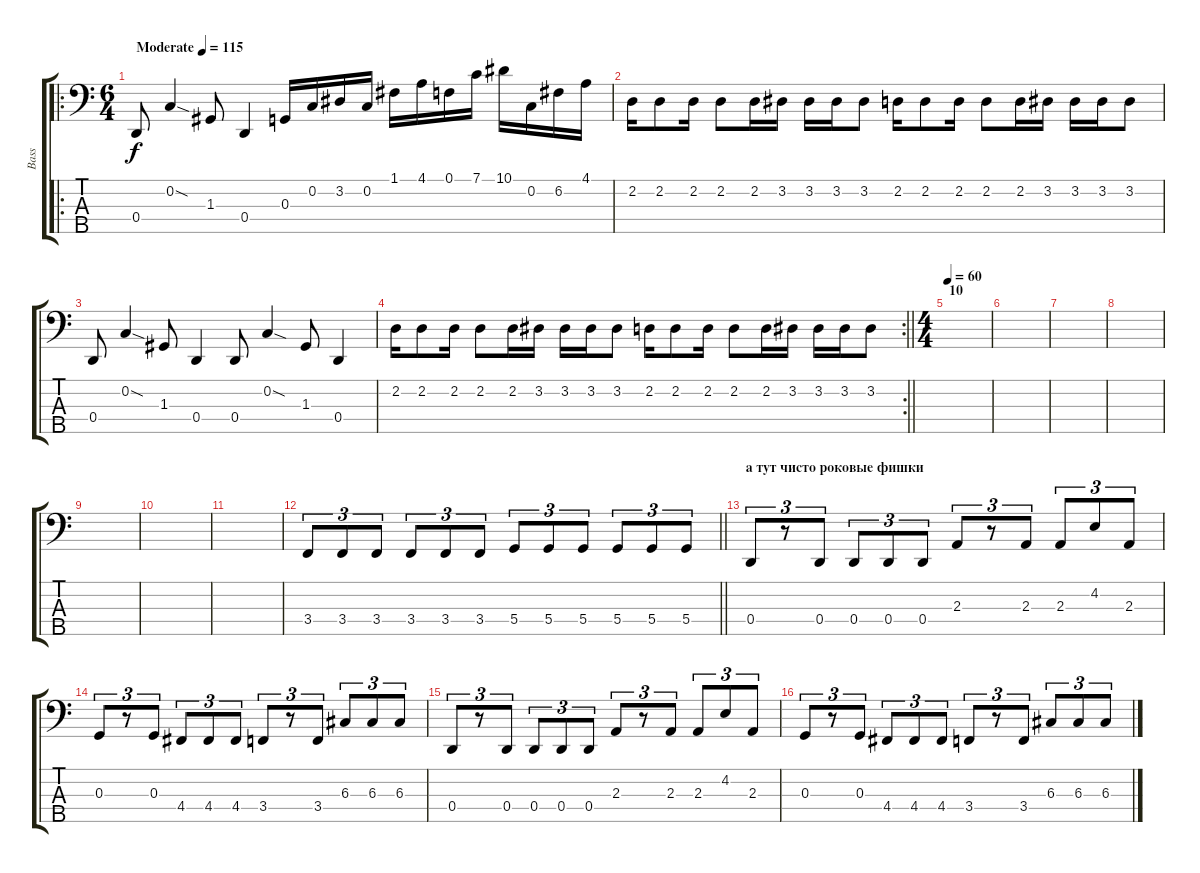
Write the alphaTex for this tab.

\track ("Bass" "Bass") {instrument electricbassfinger}
\staff {score tabs}
\tuning (F2 C2 G1 D1 A0) {hide}
\ro
\ts (6 4)
\tempo (115 "Moderate")
\clef f4
\ks c
0.4.8{dy f instrument electricbassfinger} 0.2{sod}.4 1.3.8 0.4.4 0.3.16 0.2.16 3.2.16 0.2.16 1.1.16 4.1.16 0.1.16 7.1.16 10.1.16 0.2.16 6.2.16 4.1.16 |
2.2.16 2.2.8 2.2.16 2.2.8 2.2.16 3.2.16 3.2.16 3.2.16 3.2.8 2.2.16 2.2.8 2.2.16 2.2.8 2.2.16 3.2.16 3.2.16 3.2.16 3.2.8 |
0.4.8 0.2{sod}.4 1.3.8 0.4.4 0.4.8 0.2{sod}.4 1.3.8 0.4.4 |
\rc 2
\barLineRight lightlight
2.2.16 2.2.8 2.2.16 2.2.8 2.2.16 3.2.16 3.2.16 3.2.16 3.2.8 2.2.16 2.2.8 2.2.16 2.2.8 2.2.16 3.2.16 3.2.16 3.2.16 3.2.8 |
\ts (4 4)
\section ("" "10")
\tempo 60
|
|
|
|
|
|
|
\barLineRight lightlight
3.4.8{tu (3 2)} 3.4.8{tu (3 2)} 3.4.8{tu (3 2)} 3.4.8{tu (3 2)} 3.4.8{tu (3 2)} 3.4.8{tu (3 2)} 5.4.8{tu (3 2)} 5.4.8{tu (3 2)} 5.4.8{tu (3 2)} 5.4.8{tu (3 2)} 5.4.8{tu (3 2)} 5.4.8{tu (3 2)} |
\section ("" "а тут чисто роковые фишки")
0.4.8{tu (3 2)} r.8{tu (3 2)} 0.4.8{tu (3 2)} 0.4.8{tu (3 2)} 0.4.8{tu (3 2)} 0.4.8{tu (3 2)} 2.3.8{tu (3 2)} r.8{tu (3 2)} 2.3.8{tu (3 2)} 2.3.8{tu (3 2)} 4.2.8{tu (3 2)} 2.3.8{tu (3 2)} |
0.3.8{tu (3 2)} r.8{tu (3 2)} 0.3.8{tu (3 2)} 4.4.8{tu (3 2)} 4.4.8{tu (3 2)} 4.4.8{tu (3 2)} 3.4.8{tu (3 2)} r.8{tu (3 2)} 3.4.8{tu (3 2)} 6.3.8{tu (3 2)} 6.3.8{tu (3 2)} 6.3.8{tu (3 2)} |
0.4.8{tu (3 2)} r.8{tu (3 2)} 0.4.8{tu (3 2)} 0.4.8{tu (3 2)} 0.4.8{tu (3 2)} 0.4.8{tu (3 2)} 2.3.8{tu (3 2)} r.8{tu (3 2)} 2.3.8{tu (3 2)} 2.3.8{tu (3 2)} 4.2.8{tu (3 2)} 2.3.8{tu (3 2)} |
0.3.8{tu (3 2)} r.8{tu (3 2)} 0.3.8{tu (3 2)} 4.4.8{tu (3 2)} 4.4.8{tu (3 2)} 4.4.8{tu (3 2)} 3.4.8{tu (3 2)} r.8{tu (3 2)} 3.4.8{tu (3 2)} 6.3.8{tu (3 2)} 6.3.8{tu (3 2)} 6.3.8{tu (3 2)}
